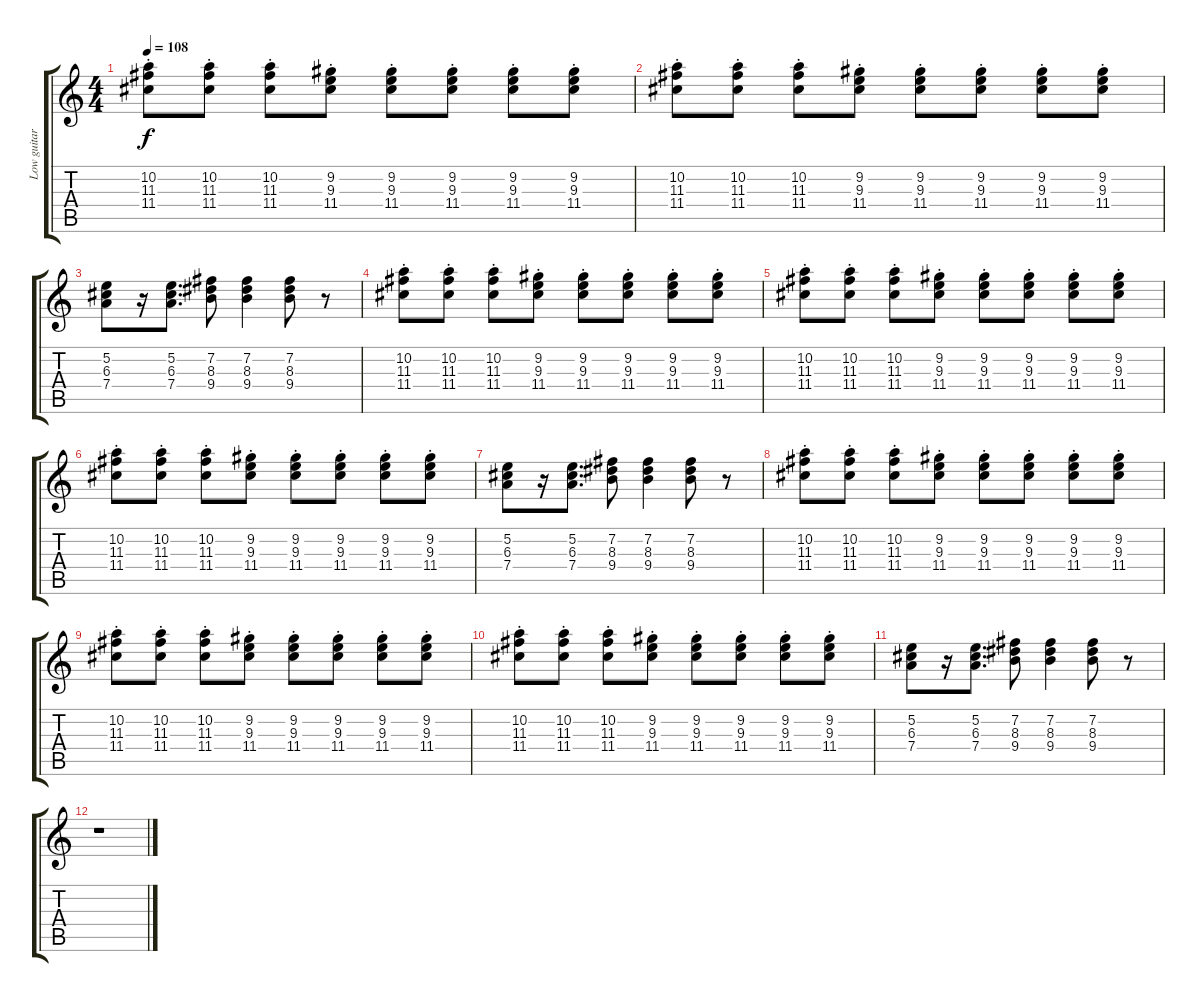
\track ("Low guitar" "Low guitar") {instrument overdrivenguitar}
\staff {score tabs}
\tuning (E4 B3 G3 D3 A2 E2) {hide}
\ts (4 4)
\tempo 108
\clef g2
\ks c
(10.2{st} 11.3{st} 11.4{st}).8{dy f} (10.2{st} 11.3{st} 11.4{st}).8 (10.2{st} 11.3{st} 11.4{st}).8 (9.2{st} 9.3{st} 11.4{st}).8 (9.2{st} 9.3{st} 11.4{st}).8 (9.2{st} 9.3{st} 11.4{st}).8 (9.2{st} 9.3{st} 11.4{st}).8 (9.2{st} 9.3{st} 11.4{st}).8 |
(10.2{st} 11.3{st} 11.4{st}).8 (10.2{st} 11.3{st} 11.4{st}).8 (10.2{st} 11.3{st} 11.4{st}).8 (9.2{st} 9.3{st} 11.4{st}).8 (9.2{st} 9.3{st} 11.4{st}).8 (9.2{st} 9.3{st} 11.4{st}).8 (9.2{st} 9.3{st} 11.4{st}).8 (9.2{st} 9.3{st} 11.4{st}).8 |
(5.2 6.3 7.4).8 r.16 (5.2 6.3 7.4).8{d} (7.2 8.3 9.4).8 (7.2 8.3 9.4).4 (7.2 8.3 9.4).8 r.8 |
(10.2{st} 11.3{st} 11.4{st}).8 (10.2{st} 11.3{st} 11.4{st}).8 (10.2{st} 11.3{st} 11.4{st}).8 (9.2{st} 9.3{st} 11.4{st}).8 (9.2{st} 9.3{st} 11.4{st}).8 (9.2{st} 9.3{st} 11.4{st}).8 (9.2{st} 9.3{st} 11.4{st}).8 (9.2{st} 9.3{st} 11.4{st}).8 |
(10.2{st} 11.3{st} 11.4{st}).8 (10.2{st} 11.3{st} 11.4{st}).8 (10.2{st} 11.3{st} 11.4{st}).8 (9.2{st} 9.3{st} 11.4{st}).8 (9.2{st} 9.3{st} 11.4{st}).8 (9.2{st} 9.3{st} 11.4{st}).8 (9.2{st} 9.3{st} 11.4{st}).8 (9.2{st} 9.3{st} 11.4{st}).8 |
(10.2{st} 11.3{st} 11.4{st}).8 (10.2{st} 11.3{st} 11.4{st}).8 (10.2{st} 11.3{st} 11.4{st}).8 (9.2{st} 9.3{st} 11.4{st}).8 (9.2{st} 9.3{st} 11.4{st}).8 (9.2{st} 9.3{st} 11.4{st}).8 (9.2{st} 9.3{st} 11.4{st}).8 (9.2{st} 9.3{st} 11.4{st}).8 |
(5.2 6.3 7.4).8 r.16 (5.2 6.3 7.4).8{d} (7.2 8.3 9.4).8 (7.2 8.3 9.4).4 (7.2 8.3 9.4).8 r.8 |
(10.2{st} 11.3{st} 11.4{st}).8 (10.2{st} 11.3{st} 11.4{st}).8 (10.2{st} 11.3{st} 11.4{st}).8 (9.2{st} 9.3{st} 11.4{st}).8 (9.2{st} 9.3{st} 11.4{st}).8 (9.2{st} 9.3{st} 11.4{st}).8 (9.2{st} 9.3{st} 11.4{st}).8 (9.2{st} 9.3{st} 11.4{st}).8 |
(10.2{st} 11.3{st} 11.4{st}).8 (10.2{st} 11.3{st} 11.4{st}).8 (10.2{st} 11.3{st} 11.4{st}).8 (9.2{st} 9.3{st} 11.4{st}).8 (9.2{st} 9.3{st} 11.4{st}).8 (9.2{st} 9.3{st} 11.4{st}).8 (9.2{st} 9.3{st} 11.4{st}).8 (9.2{st} 9.3{st} 11.4{st}).8 |
(10.2{st} 11.3{st} 11.4{st}).8 (10.2{st} 11.3{st} 11.4{st}).8 (10.2{st} 11.3{st} 11.4{st}).8 (9.2{st} 9.3{st} 11.4{st}).8 (9.2{st} 9.3{st} 11.4{st}).8 (9.2{st} 9.3{st} 11.4{st}).8 (9.2{st} 9.3{st} 11.4{st}).8 (9.2{st} 9.3{st} 11.4{st}).8 |
(5.2 6.3 7.4).8 r.16 (5.2 6.3 7.4).8{d} (7.2 8.3 9.4).8 (7.2 8.3 9.4).4 (7.2 8.3 9.4).8 r.8 |
r.1
